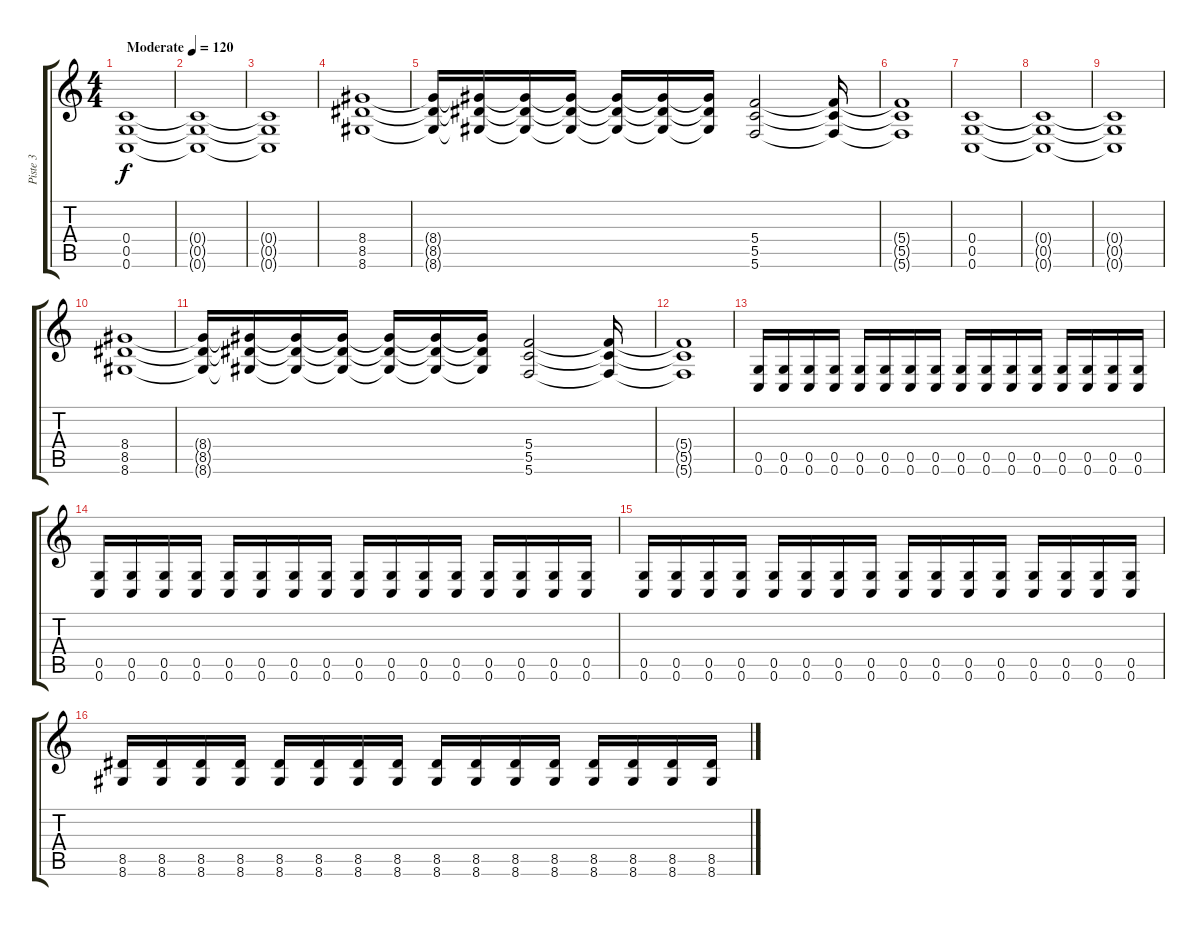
\track ("Piste 3" "Piste 3") {instrument distortionguitar}
\staff {score tabs}
\tuning (D4 A3 F3 C3 G2 C2) {hide}
\ts (4 4)
\tempo (120 "Moderate")
\clef g2
\ks c
(0.4 0.5 0.6).1{dy f instrument distortionguitar} |
(0.4{t} 0.5{t} 0.6{t}).1 |
(0.4{t} 0.5{t} 0.6{t}).1 |
(8.4 8.5 8.6).1 |
(8.4{t} 8.5{t} 8.6{t}).16 (8.4{t} 8.5{t} 8.6{t}).16 (8.4{t} 8.5{t} 8.6{t}).16 (8.4{t} 8.5{t} 8.6{t}).16 (8.4{t} 8.5{t} 8.6{t}).16 (8.4{t} 8.5{t} 8.6{t}).16 (8.4{t} 8.5{t} 8.6{t}).16 (5.4 5.5 5.6).2 (5.4{t} 5.5{t} 5.6{t}).16 |
(5.4{t} 5.5{t} 5.6{t}).1 |
(0.4 0.5 0.6).1 |
(0.4{t} 0.5{t} 0.6{t}).1 |
(0.4{t} 0.5{t} 0.6{t}).1 |
(8.4 8.5 8.6).1 |
(8.4{t} 8.5{t} 8.6{t}).16 (8.4{t} 8.5{t} 8.6{t}).16 (8.4{t} 8.5{t} 8.6{t}).16 (8.4{t} 8.5{t} 8.6{t}).16 (8.4{t} 8.5{t} 8.6{t}).16 (8.4{t} 8.5{t} 8.6{t}).16 (8.4{t} 8.5{t} 8.6{t}).16 (5.4 5.5 5.6).2 (5.4{t} 5.5{t} 5.6{t}).16 |
(5.4{t} 5.5{t} 5.6{t}).1 |
(0.5 0.6).16 (0.5 0.6).16 (0.5 0.6).16 (0.5 0.6).16 (0.5 0.6).16 (0.5 0.6).16 (0.5 0.6).16 (0.5 0.6).16 (0.5 0.6).16 (0.5 0.6).16 (0.5 0.6).16 (0.5 0.6).16 (0.5 0.6).16 (0.5 0.6).16 (0.5 0.6).16 (0.5 0.6).16 |
(0.5 0.6).16 (0.5 0.6).16 (0.5 0.6).16 (0.5 0.6).16 (0.5 0.6).16 (0.5 0.6).16 (0.5 0.6).16 (0.5 0.6).16 (0.5 0.6).16 (0.5 0.6).16 (0.5 0.6).16 (0.5 0.6).16 (0.5 0.6).16 (0.5 0.6).16 (0.5 0.6).16 (0.5 0.6).16 |
(0.5 0.6).16 (0.5 0.6).16 (0.5 0.6).16 (0.5 0.6).16 (0.5 0.6).16 (0.5 0.6).16 (0.5 0.6).16 (0.5 0.6).16 (0.5 0.6).16 (0.5 0.6).16 (0.5 0.6).16 (0.5 0.6).16 (0.5 0.6).16 (0.5 0.6).16 (0.5 0.6).16 (0.5 0.6).16 |
(8.5 8.6).16 (8.5 8.6).16 (8.5 8.6).16 (8.5 8.6).16 (8.5 8.6).16 (8.5 8.6).16 (8.5 8.6).16 (8.5 8.6).16 (8.5 8.6).16 (8.5 8.6).16 (8.5 8.6).16 (8.5 8.6).16 (8.5 8.6).16 (8.5 8.6).16 (8.5 8.6).16 (8.5 8.6).16
